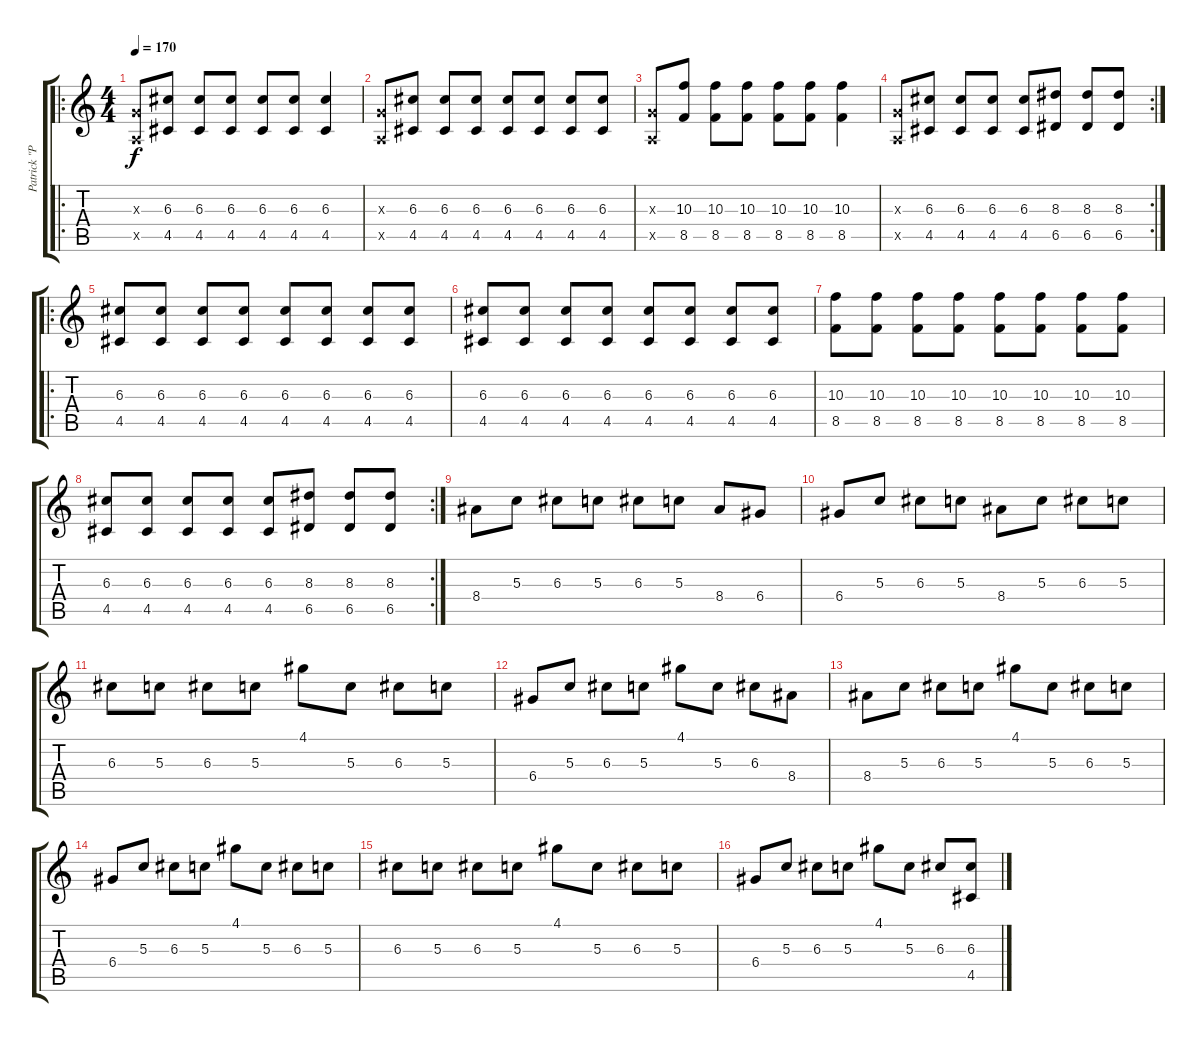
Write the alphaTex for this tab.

\track ("Patrick \"Peej\" van der Zande" "Patrick \"P") {instrument distortionguitar}
\staff {score tabs}
\tuning (E4 B3 G3 D3 A2 D2) {hide}
\ro
\ts (4 4)
\tempo 170
\clef g2
\ks c
(0.3{x} 0.5{x}).8{dy f} (6.3 4.5).8 (6.3 4.5).8 (6.3 4.5).8 (6.3 4.5).8 (6.3 4.5).8 (6.3 4.5).4 |
(0.3{x} 0.5{x}).8 (6.3 4.5).8 (6.3 4.5).8 (6.3 4.5).8 (6.3 4.5).8 (6.3 4.5).8 (6.3 4.5).8 (6.3 4.5).8 |
(0.3{x} 0.5{x}).8 (10.3 8.5).8 (10.3 8.5).8 (10.3 8.5).8 (10.3 8.5).8 (10.3 8.5).8 (10.3 8.5).4 |
\rc 2
(0.3{x} 0.5{x}).8 (6.3 4.5).8 (6.3 4.5).8 (6.3 4.5).8 (6.3 4.5).8 (8.3 6.5).8 (8.3 6.5).8 (8.3 6.5).8 |
\ro
(6.3 4.5).8 (6.3 4.5).8 (6.3 4.5).8 (6.3 4.5).8 (6.3 4.5).8 (6.3 4.5).8 (6.3 4.5).8 (6.3 4.5).8 |
(6.3 4.5).8 (6.3 4.5).8 (6.3 4.5).8 (6.3 4.5).8 (6.3 4.5).8 (6.3 4.5).8 (6.3 4.5).8 (6.3 4.5).8 |
(10.3 8.5).8 (10.3 8.5).8 (10.3 8.5).8 (10.3 8.5).8 (10.3 8.5).8 (10.3 8.5).8 (10.3 8.5).8 (10.3 8.5).8 |
\rc 2
(6.3 4.5).8 (6.3 4.5).8 (6.3 4.5).8 (6.3 4.5).8 (6.3 4.5).8 (8.3 6.5).8 (8.3 6.5).8 (8.3 6.5).8 |
8.4.8 5.3.8 6.3.8 5.3.8 6.3.8 5.3.8 8.4.8 6.4.8 |
6.4.8 5.3.8 6.3.8 5.3.8 8.4.8 5.3.8 6.3.8 5.3.8 |
6.3.8 5.3.8 6.3.8 5.3.8 4.1.8 5.3.8 6.3.8 5.3.8 |
6.4.8 5.3.8 6.3.8 5.3.8 4.1.8 5.3.8 6.3.8 8.4.8 |
8.4.8 5.3.8 6.3.8 5.3.8 4.1.8 5.3.8 6.3.8 5.3.8 |
6.4.8 5.3.8 6.3.8 5.3.8 4.1.8 5.3.8 6.3.8 5.3.8 |
6.3.8 5.3.8 6.3.8 5.3.8 4.1.8 5.3.8 6.3.8 5.3.8 |
6.4.8 5.3.8 6.3.8 5.3.8 4.1.8 5.3.8 6.3.8 (6.3 4.5).8
